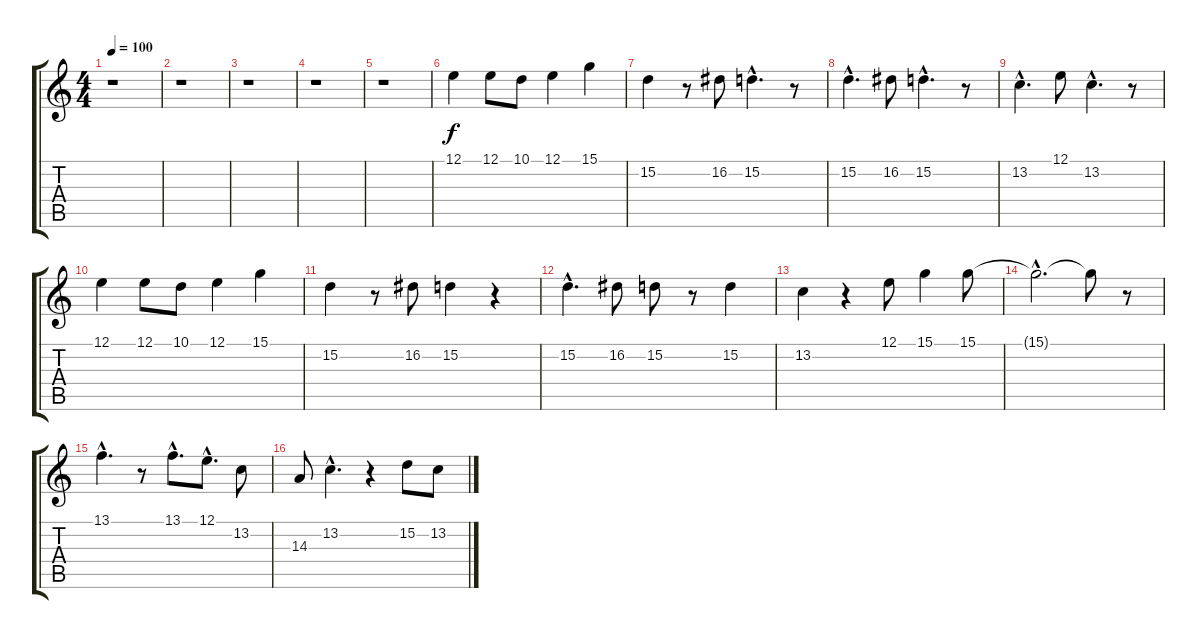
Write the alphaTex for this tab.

\track "" {instrument brightacousticpiano}
\staff {score tabs}
\tuning (E4 B3 G3 D3 A2 E2) {hide}
\ts (4 4)
\tempo 100
\clef g2
\ks c
r.1{dy f} |
r.1 |
r.1 |
r.1 |
r.1 |
12.1.4 12.1.8 10.1.8 12.1.4 15.1.4 |
15.2.4 r.8 16.2.8 15.2{hac}.4{d} r.8 |
15.2{hac}.4{d} 16.2.8 15.2{hac}.4{d} r.8 |
13.2{hac}.4{d} 12.1.8 13.2{hac}.4{d} r.8 |
12.1.4 12.1.8 10.1.8 12.1.4 15.1.4 |
15.2.4 r.8 16.2.8 15.2.4 r.4 |
15.2{hac}.4{d} 16.2.8 15.2.8 r.8 15.2.4 |
13.2.4 r.4 12.1.8 15.1.4 15.1.8 |
15.1{hac t}.2{d} 15.1{t}.8 r.8 |
13.1{hac}.4{d} r.8 13.1{hac}.8{d} 12.1{hac}.8{d} 13.2.8 |
14.3.8 13.2{hac}.4{d} r.4 15.2.8 13.2.8
